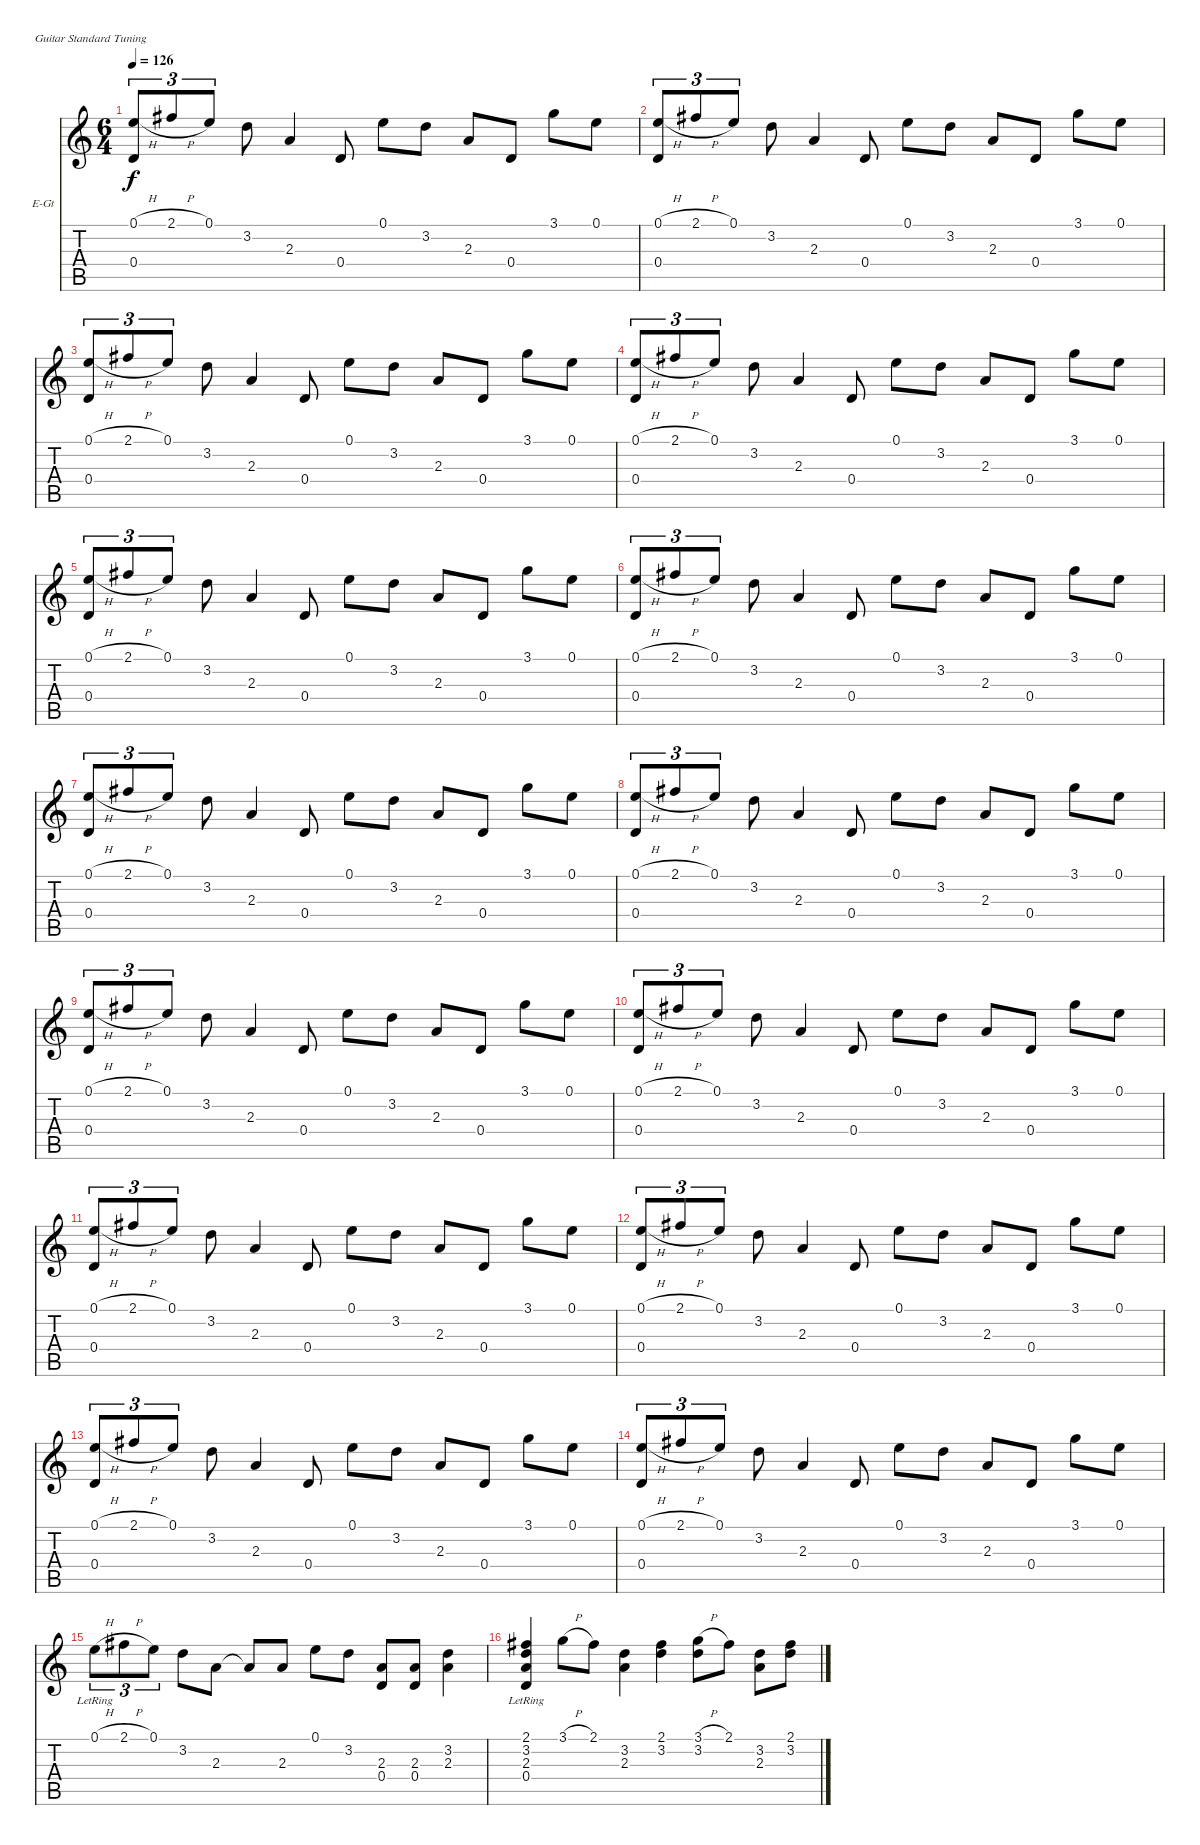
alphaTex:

\defaultSystemsLayout 4
\bracketExtendMode nobrackets
\firstSystemTrackNameOrientation horizontal
\otherSystemsTrackNameOrientation horizontal
\track ("Stone Gossard (Clean)" "E-Gt") {instrument electricguitarclean}
\staff {score tabs}
\tuning (E4 B3 G3 D3 A2 E2)
\ts (6 4)
\tempo 126
\clef g2
\ks c
(0.1{h} 0.4).8{tu (3 2) dy f} 2.1{h}.8{tu (3 2)} 0.1.8{tu (3 2) beam split} 3.2.8 2.3.4 0.4.8 0.1.8 3.2.8{beam split} 2.3.8 0.4.8{beam split} 3.1.8 0.1.8 |
(0.1{h} 0.4).8{tu (3 2)} 2.1{h}.8{tu (3 2)} 0.1.8{tu (3 2) beam split} 3.2.8 2.3.4 0.4.8 0.1.8 3.2.8{beam split} 2.3.8 0.4.8{beam split} 3.1.8 0.1.8 |
(0.1{h} 0.4).8{tu (3 2)} 2.1{h}.8{tu (3 2)} 0.1.8{tu (3 2) beam split} 3.2.8 2.3.4 0.4.8 0.1.8 3.2.8{beam split} 2.3.8 0.4.8{beam split} 3.1.8 0.1.8 |
(0.1{h} 0.4).8{tu (3 2)} 2.1{h}.8{tu (3 2)} 0.1.8{tu (3 2) beam split} 3.2.8 2.3.4 0.4.8 0.1.8 3.2.8{beam split} 2.3.8 0.4.8{beam split} 3.1.8 0.1.8 |
(0.1{h} 0.4).8{tu (3 2)} 2.1{h}.8{tu (3 2)} 0.1.8{tu (3 2) beam split} 3.2.8 2.3.4 0.4.8 0.1.8 3.2.8{beam split} 2.3.8 0.4.8{beam split} 3.1.8 0.1.8 |
(0.1{h} 0.4).8{tu (3 2)} 2.1{h}.8{tu (3 2)} 0.1.8{tu (3 2) beam split} 3.2.8 2.3.4 0.4.8 0.1.8 3.2.8{beam split} 2.3.8 0.4.8{beam split} 3.1.8 0.1.8 |
(0.1{h} 0.4).8{tu (3 2)} 2.1{h}.8{tu (3 2)} 0.1.8{tu (3 2) beam split} 3.2.8 2.3.4 0.4.8 0.1.8 3.2.8{beam split} 2.3.8 0.4.8{beam split} 3.1.8 0.1.8 |
(0.1{h} 0.4).8{tu (3 2)} 2.1{h}.8{tu (3 2)} 0.1.8{tu (3 2) beam split} 3.2.8 2.3.4 0.4.8 0.1.8 3.2.8{beam split} 2.3.8 0.4.8{beam split} 3.1.8 0.1.8 |
(0.1{h} 0.4).8{tu (3 2)} 2.1{h}.8{tu (3 2)} 0.1.8{tu (3 2) beam split} 3.2.8 2.3.4 0.4.8 0.1.8 3.2.8{beam split} 2.3.8 0.4.8{beam split} 3.1.8 0.1.8 |
(0.1{h} 0.4).8{tu (3 2)} 2.1{h}.8{tu (3 2)} 0.1.8{tu (3 2) beam split} 3.2.8 2.3.4 0.4.8 0.1.8 3.2.8{beam split} 2.3.8 0.4.8{beam split} 3.1.8 0.1.8 |
(0.1{h} 0.4).8{tu (3 2)} 2.1{h}.8{tu (3 2)} 0.1.8{tu (3 2) beam split} 3.2.8 2.3.4 0.4.8 0.1.8 3.2.8{beam split} 2.3.8 0.4.8{beam split} 3.1.8 0.1.8 |
(0.1{h} 0.4).8{tu (3 2)} 2.1{h}.8{tu (3 2)} 0.1.8{tu (3 2) beam split} 3.2.8 2.3.4 0.4.8 0.1.8 3.2.8{beam split} 2.3.8 0.4.8{beam split} 3.1.8 0.1.8 |
(0.1{h} 0.4).8{tu (3 2)} 2.1{h}.8{tu (3 2)} 0.1.8{tu (3 2) beam split} 3.2.8 2.3.4 0.4.8 0.1.8 3.2.8{beam split} 2.3.8 0.4.8{beam split} 3.1.8 0.1.8 |
(0.1{h} 0.4).8{tu (3 2)} 2.1{h}.8{tu (3 2)} 0.1.8{tu (3 2) beam split} 3.2.8 2.3.4 0.4.8 0.1.8 3.2.8{beam split} 2.3.8 0.4.8{beam split} 3.1.8 0.1.8 |
0.1{h lr}.8{tu (3 2)} 2.1{h}.8{tu (3 2)} 0.1.8{tu (3 2) beam split} 3.2.8 2.3.8{beam split} 2.3{t}.8 2.3.8 0.1.8 3.2.8{beam split} (2.3 0.4).8 (2.3 0.4).8 (3.2 2.3).4 |
(2.1 3.2 2.3 0.4{lr}).4 3.1{h}.8 2.1.8 (3.2 2.3).4 (2.1 3.2).4 (3.1{h} 3.2).8 2.1.8 (3.2 2.3).8 (2.1 3.2).8
